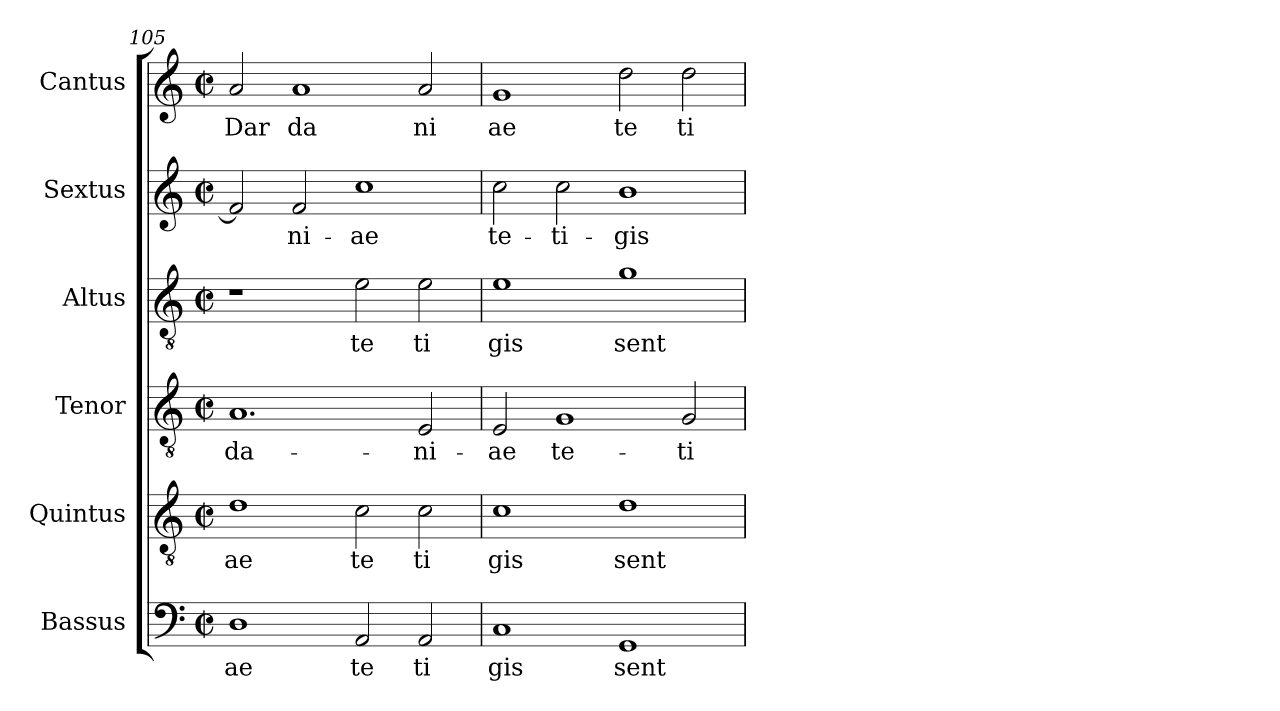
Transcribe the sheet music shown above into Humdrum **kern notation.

**kern	**text	**kern	**text	**kern	**text	**kern	**text	**kern	**text	**kern	**text
*part6	*part6	*part5	*part5	*part4	*part4	*part3	*part3	*part2	*part2	*part1	*part1
*staff6	*staff6	*staff5	*staff5	*staff4	*staff4	*staff3	*staff3	*staff2	*staff2	*staff1	*staff1
*I"Bassus	*	*I"Quintus	*	*I"Tenor	*	*I"Altus	*	*I"Sextus	*	*I"Cantus	*
*I'Bassus	*	*I'Quintus	*	*I'Tenor	*	*I'Altus	*	*	*	*I'Cantus	*
*clefF4	*	*clefGv2	*	*clefGv2	*	*clefGv2	*	*clefG2	*	*clefG2	*
*k[]	*	*k[]	*	*k[]	*	*k[]	*	*k[]	*	*k[]	*
*C:	*	*C:	*	*C:	*	*C:	*	*C:	*	*C:	*
*M2/2	*	*M2/2	*	*M2/2	*	*M2/2	*	*M2/2	*	*M2/2	*
*met(c|)	*	*met(c|)	*	*met(c|)	*	*met(c|)	*	*met(c|)	*	*met(c|)	*
=105	=105	=105	=105	=105	=105	=105	=105	=105	=105	=105	=105
!	!LO:LY:b:cj	!	!LO:LY:b	!	!LO:LY:b	!	!	!	!LO:LY:b:cj	!	!LO:LY:b:cj
1D	ae	1d	ae	1.A	-da-	1r	.	2f/]	--	2a/	Dar
!	!	!	!	!	!	!	!	!	!LO:LY:b:cj	!	!LO:LY:b:cj
.	.	.	.	.	.	.	.	2f/	-ni-	1a	da
!	!LO:LY:b:cj	!	!LO:LY:b	!	!	!	!LO:LY:b:cj	!	!LO:LY:b:cj	!	!
2AA/	te	2c\	te	.	.	2e\	te	1cc	-ae	.	.
!	!LO:LY:b:cj	!	!LO:LY:b	!	!LO:LY:b	!	!LO:LY:b:cj	!	!	!	!LO:LY:b:cj
2AA/	ti	2c\	ti	2E/	-ni-	2e\	ti	.	.	2a/	ni
=106	=106	=106	=106	=106	=106	=106	=106	=106	=106	=106	=106
!	!LO:LY:b:cj	!	!LO:LY:b	!	!LO:LY:b	!	!LO:LY:b:cj	!	!LO:LY:b:cj	!	!LO:LY:b:cj
1C	gis	1c	gis	2E/	-ae	1e	gis	2cc\	te-	1g	ae
!	!	!	!	!	!LO:LY:b	!	!	!	!LO:LY:b:cj	!	!
.	.	.	.	1G	te-	.	.	2cc\	-ti-	.	.
!	!LO:LY:b:cj	!	!LO:LY:b	!	!	!	!LO:LY:b:cj	!	!LO:LY:b:cj	!	!LO:LY:b:cj
1GG	sent	1d	sent	.	.	1g	sent	1b	-gis-	2dd\	te
!	!	!	!	!	!LO:LY:b	!	!	!	!	!	!LO:LY:b:cj
.	.	.	.	2G/	-ti-	.	.	.	.	2dd\	ti
=	=	=	=	=	=	=	=	=	=	=	=
*-	*-	*-	*-	*-	*-	*-	*-	*-	*-	*-	*-
